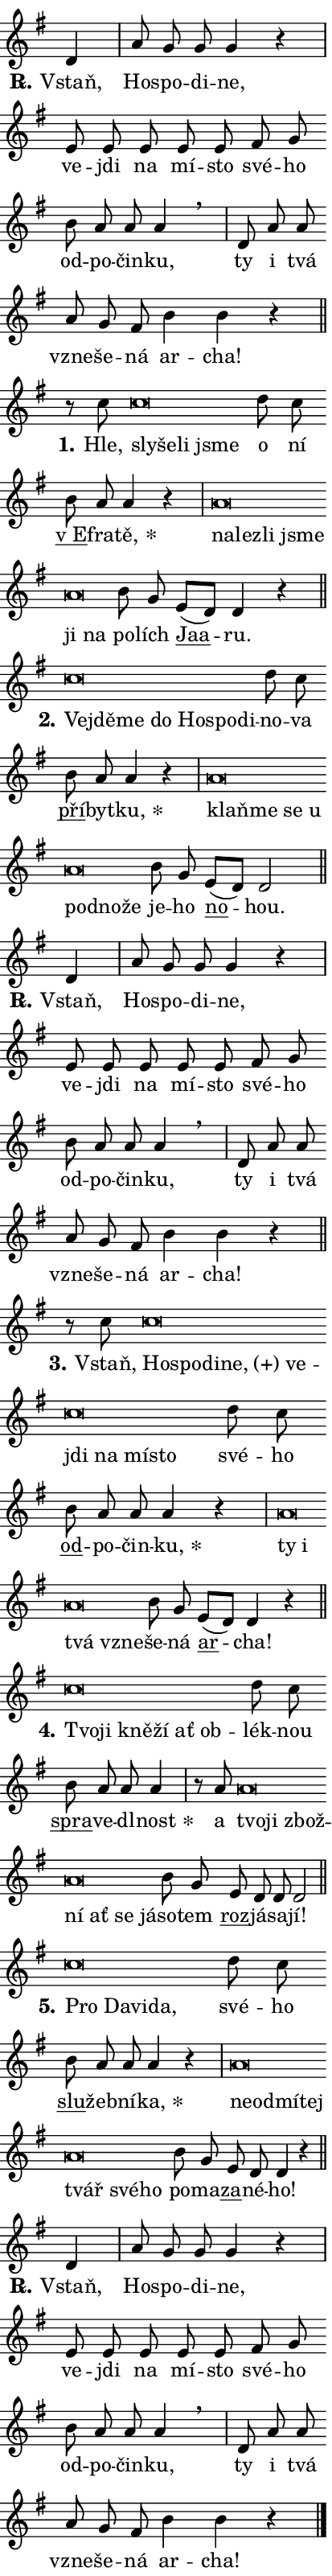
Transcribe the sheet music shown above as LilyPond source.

\version "2.24.0"
\header { tagline = "" }
\paper {
  indent = 0\cm
  top-margin = 0\cm
  right-margin = 0.13\cm % to fit lyric hyphens
  bottom-margin = 0\cm
  left-margin = 0\cm
  paper-width = 7\cm
  page-breaking = #ly:one-page-breaking
  system-system-spacing.basic-distance = #11
  score-system-spacing.basic-distance = #11
  ragged-last = ##f
}


%% Author: Thomas Morley
%% https://lists.gnu.org/archive/html/lilypond-user/2020-05/msg00002.html
#(define (line-position grob)
"Returns position of @var[grob} in current system:
   @code{'start}, if at first time-step
   @code{'end}, if at last time-step
   @code{'middle} otherwise
"
  (let* ((col (ly:item-get-column grob))
         (ln (ly:grob-object col 'left-neighbor))
         (rn (ly:grob-object col 'right-neighbor))
         (col-to-check-left (if (ly:grob? ln) ln col))
         (col-to-check-right (if (ly:grob? rn) rn col))
         (break-dir-left
           (and
             (ly:grob-property col-to-check-left 'non-musical #f)
             (ly:item-break-dir col-to-check-left)))
         (break-dir-right
           (and
             (ly:grob-property col-to-check-right 'non-musical #f)
             (ly:item-break-dir col-to-check-right))))
        (cond ((eqv? 1 break-dir-left) 'start)
              ((eqv? -1 break-dir-right) 'end)
              (else 'middle))))

#(define (tranparent-at-line-position vctor)
  (lambda (grob)
  "Relying on @code{line-position} select the relevant enry from @var{vctor}.
Used to determine transparency,"
    (case (line-position grob)
      ((end) (not (vector-ref vctor 0)))
      ((middle) (not (vector-ref vctor 1)))
      ((start) (not (vector-ref vctor 2))))))

noteHeadBreakVisibility =
#(define-music-function (break-visibility)(vector?)
"Makes @code{NoteHead}s transparent relying on @var{break-visibility}"
#{
  \override NoteHead.transparent =
    #(tranparent-at-line-position break-visibility)
#})

#(define delete-ledgers-for-transparent-note-heads
  (lambda (grob)
    "Reads whether a @code{NoteHead} is transparent.
If so this @code{NoteHead} is removed from @code{'note-heads} from
@var{grob}, which is supposed to be @code{LedgerLineSpanner}.
As a result ledgers are not printed for this @code{NoteHead}"
    (let* ((nhds-array (ly:grob-object grob 'note-heads))
           (nhds-list
             (if (ly:grob-array? nhds-array)
                 (ly:grob-array->list nhds-array)
                 '()))
           ;; Relies on the transparent-property being done before
           ;; Staff.LedgerLineSpanner.after-line-breaking is executed.
           ;; This is fragile ...
           (to-keep
             (remove
               (lambda (nhd)
                 (ly:grob-property nhd 'transparent #f))
               nhds-list)))
      ;; TODO find a better method to iterate over grob-arrays, similiar
      ;; to filter/remove etc for lists
      ;; For now rebuilt from scratch
      (set! (ly:grob-object grob 'note-heads)  '())
      (for-each
        (lambda (nhd)
          (ly:pointer-group-interface::add-grob grob 'note-heads nhd))
        to-keep))))

squashNotes = {
  \override NoteHead.X-extent = #'(-0.2 . 0.2)
  \override NoteHead.Y-extent = #'(-0.75 . 0)
  \override NoteHead.stencil =
    #(lambda (grob)
       (let ((pos (ly:grob-property grob 'staff-position)))
         (begin
           (if (< pos -7) (display "ERROR: Lower brevis then expected\n") (display ""))
           (if (<= pos -6) ly:text-interface::print ly:note-head::print))))
}
unSquashNotes = {
  \revert NoteHead.X-extent
  \revert NoteHead.Y-extent
  \revert NoteHead.stencil
}

hideNotes = \noteHeadBreakVisibility #begin-of-line-visible
unHideNotes = \noteHeadBreakVisibility #all-visible

% work-around for resetting accidentals
% https://lilypond.org/doc/v2.23/Documentation/notation/displaying-rhythms#unmetered-music
cadenzaMeasure = {
  \cadenzaOff
  \partial 1024 s1024
  \cadenzaOn
}

#(define-markup-command (accent layout props text) (markup?)
  "Underline accented syllable"
  (interpret-markup layout props
    #{\markup \override #'(offset . 4.3) \underline { #text }#}))

responsum = \markup \concat {
  "R" \hspace #-1.05 \path #0.1 #'((moveto 0 0.07) (lineto 0.9 0.8)) \hspace #0.05 "."
}

spaceSize = #0.6828661417322834 % exact space size for TeX Gyre Schola

\layout {
  \context {
    \Staff
    \remove "Time_signature_engraver"
    \override LedgerLineSpanner.after-line-breaking = #delete-ledgers-for-transparent-note-heads
  }
  \context {
    \Lyrics {
      \override LyricSpace.minimum-distance = \spaceSize
      \override LyricText.font-name = #"TeX Gyre Schola"
      \override LyricText.font-size = 1
      \override StanzaNumber.font-name = #"TeX Gyre Schola Bold"
      \override StanzaNumber.font-size = 1
    }
  }
  \context {
    \Score 
    \override NoteHead.text =
      #(lambda (grob) 
        (let ((pos (ly:grob-property grob 'staff-position)))
          #{\markup {
            \combine
              \halign #-0.55 \raise #(if (= pos -6) 0 0.5) \override #'(thickness . 2) \draw-line #'(3.2 . 0)
              \musicglyph "noteheads.sM1"
          }#}))
  }
}

% magnetic-lyrics.ily
%
%   written by
%     Jean Abou Samra <jean@abou-samra.fr>
%     Werner Lemberg <wl@gnu.org>
%
%   adapted by
%     Jiri Hon <jiri.hon@gmail.com>
%
% Version 2022-Apr-15

% https://www.mail-archive.com/lilypond-user@gnu.org/msg149350.html

#(define (Left_hyphen_pointer_engraver context)
   "Collect syllable-hyphen-syllable occurrences in lyrics and store
them in properties.  This engraver only looks to the left.  For
example, if the lyrics input is @code{foo -- bar}, it does the
following.

@itemize @bullet
@item
Set the @code{text} property of the @code{LyricHyphen} grob between
@q{foo} and @q{bar} to @code{foo}.

@item
Set the @code{left-hyphen} property of the @code{LyricText} grob with
text @q{foo} to the @code{LyricHyphen} grob between @q{foo} and
@q{bar}.
@end itemize

Use this auxiliary engraver in combination with the
@code{lyric-@/text::@/apply-@/magnetic-@/offset!} hook."
   (let ((hyphen #f)
         (text #f))
     (make-engraver
      (acknowledgers
       ((lyric-syllable-interface engraver grob source-engraver)
        (set! text grob)))
      (end-acknowledgers
       ((lyric-hyphen-interface engraver grob source-engraver)
        ;(when (not (grob::has-interface grob 'lyric-space-interface))
          (set! hyphen grob)));)
      ((stop-translation-timestep engraver)
       (when (and text hyphen)
         (ly:grob-set-object! text 'left-hyphen hyphen))
       (set! text #f)
       (set! hyphen #f)))))

#(define (lyric-text::apply-magnetic-offset! grob)
   "If the space between two syllables is less than the value in
property @code{LyricText@/.details@/.squash-threshold}, move the right
syllable to the left so that it gets concatenated with the left
syllable.

Use this function as a hook for
@code{LyricText@/.after-@/line-@/breaking} if the
@code{Left_@/hyphen_@/pointer_@/engraver} is active."
   (let ((hyphen (ly:grob-object grob 'left-hyphen #f)))
     (when hyphen
       (let ((left-text (ly:spanner-bound hyphen LEFT)))
         (when (grob::has-interface left-text 'lyric-syllable-interface)
           (let* ((common (ly:grob-common-refpoint grob left-text X))
                  (this-x-ext (ly:grob-extent grob common X))
                  (left-x-ext
                   (begin
                     ;; Trigger magnetism for left-text.
                     (ly:grob-property left-text 'after-line-breaking)
                     (ly:grob-extent left-text common X)))
                  ;; `delta` is the gap width between two syllables.
                  (delta (- (interval-start this-x-ext)
                            (interval-end left-x-ext)))
                  (details (ly:grob-property grob 'details))
                  (threshold (assoc-get 'squash-threshold details 0.2)))
             (when (< delta threshold)
               (let* (;; We have to manipulate the input text so that
                      ;; ligatures crossing syllable boundaries are not
                      ;; disabled.  For languages based on the Latin
                      ;; script this is essentially a beautification.
                      ;; However, for non-Western scripts it can be a
                      ;; necessity.
                      (lt (ly:grob-property left-text 'text))
                      (rt (ly:grob-property grob 'text))
                      (is-space (grob::has-interface hyphen 'lyric-space-interface))
                      (space (if is-space " " ""))
                      (extra-delta (if is-space spaceSize 0))
                      ;; Append new syllable.
                      (ltrt-space (if (and (string? lt) (string? rt))
                                (string-append lt space rt)
                                (make-concat-markup (list lt space rt))))
                      ;; Right-align `ltrt` to the right side.
                      (ltrt-space-markup (grob-interpret-markup
                               grob
                               (make-translate-markup
                                (cons (interval-length this-x-ext) 0)
                                (make-right-align-markup ltrt-space)))))
                 (begin
                   ;; Don't print `left-text`.
                   (ly:grob-set-property! left-text 'stencil #f)
                   ;; Set text and stencil (which holds all collected
                   ;; syllables so far) and shift it to the left.
                   (ly:grob-set-property! grob 'text ltrt-space)
                   (ly:grob-set-property! grob 'stencil ltrt-space-markup)
                   (ly:grob-translate-axis! grob (- (- delta extra-delta)) X))))))))))


#(define (lyric-hyphen::displace-bounds-first grob)
   ;; Make very sure this callback isn't triggered too early.
   (let ((left (ly:spanner-bound grob LEFT))
         (right (ly:spanner-bound grob RIGHT)))
     (ly:grob-property left 'after-line-breaking)
     (ly:grob-property right 'after-line-breaking)
     (ly:lyric-hyphen::print grob)))

squashThreshold = #0.4

\layout {
  \context {
    \Lyrics
    \consists #Left_hyphen_pointer_engraver
    \override LyricText.after-line-breaking =
      #lyric-text::apply-magnetic-offset!
    \override LyricHyphen.stencil = #lyric-hyphen::displace-bounds-first
    \override LyricText.details.squash-threshold = \squashThreshold
    \override LyricHyphen.minimum-distance = 0
    \override LyricHyphen.minimum-length = \squashThreshold
  }
}

squashText = \override LyricText.details.squash-threshold = 9999
unSquashText = \override LyricText.details.squash-threshold = \squashThreshold

leftText = \override LyricText.self-alignment-X = #LEFT
unLeftText = \revert LyricText.self-alignment-X

starOffset = #(lambda (grob) 
                (let ((x_offset (ly:self-alignment-interface::aligned-on-x-parent grob)))
                  (if (= x_offset 0) 0 (+ x_offset 1.2))))

star = #(define-music-function (syllable)(string?)
"Append star separator at the end of a syllable"
#{
  \once \override LyricText.X-offset = #starOffset
  \lyricmode { \markup {
    #syllable
    \override #'((font-name . "TeX Gyre Schola Bold")) \hspace #0.2 \lower #0.65 \larger "*"
  } }
#})

starAccent = #(define-music-function (syllable)(string?)
"Append star separator at the end of a syllable and make accent"
#{
  \once \override LyricText.X-offset = #starOffset
  \lyricmode { \markup {
    \accent #syllable
    \override #'((font-name . "TeX Gyre Schola Bold")) \hspace #0.2 \lower #0.65 \larger "*"
  } }
#})

breath = #(define-music-function (syllable)(string?)
"Append breathing indicator at the end of a syllable"
#{
  \lyricmode { \markup { #syllable "+" } }
#})

optionalBreath = #(define-music-function (syllable)(string?)
"Append optional breathing indicator at the end of a syllable"
#{
  \lyricmode { \markup { #syllable "(+)" } }
#})


\score {
    <<
        \new Voice = "melody" { \cadenzaOn \key g \major \relative { d'4 \cadenzaMeasure \bar "|" a'8 g g g4 r \cadenzaMeasure \bar "|" e8 e e e e \bar "" fis g \bar "" b a a a4 \breathe \cadenzaMeasure \bar "|" d,8 a' a \bar "" a g fis b4 b r \cadenzaMeasure \bar "||" \break } }
        \new Lyrics \lyricsto "melody" { \lyricmode { \set stanza = \responsum
Vstaň, Ho -- spo -- di -- ne, ve -- jdi na mí -- sto své -- ho od -- po -- čin -- ku, ty i tvá vzne -- še -- ná ar -- cha! } }
    >>
    \layout {}
}

\score {
    <<
        \new Voice = "melody" { \cadenzaOn \key g \major \relative { r8 c''8 \squashNotes c\breve*1/16 \hideNotes \breve*1/16 \bar "" \breve*1/16 \breve*1/16 \bar "" \unHideNotes \unSquashNotes d8 c \bar "" b a a4 r \cadenzaMeasure \bar "|" \squashNotes a\breve*1/16 \hideNotes \breve*1/16 \bar "" \breve*1/16 \bar "" \breve*1/16 \bar "" \breve*1/16 \breve*1/16 \bar "" \unHideNotes \unSquashNotes b8 g \bar "" e[( d)] d4 r \cadenzaMeasure \bar "||" \break } }
        \new Lyrics \lyricsto "melody" { \lyricmode { \set stanza = "1."
Hle, \leftText sly -- \squashText še -- li jsme \unLeftText \unSquashText o ní \markup \accent "v E" -- fra -- \star tě, \leftText na -- \squashText lez -- li jsme ji na \unLeftText \unSquashText po -- lích \markup \accent Jaa -- ru. } }
    >>
    \layout {}
}

\score {
    <<
        \new Voice = "melody" { \cadenzaOn \key g \major \relative { \squashNotes c''\breve*1/16 \hideNotes \breve*1/16 \bar "" \breve*1/16 \bar "" \breve*1/16 \bar "" \breve*1/16 \bar "" \breve*1/16 \breve*1/16 \bar "" \unHideNotes \unSquashNotes d8 c \bar "" b a a4 r \cadenzaMeasure \bar "|" \squashNotes a\breve*1/16 \hideNotes \breve*1/16 \bar "" \breve*1/16 \bar "" \breve*1/16 \bar "" \breve*1/16 \bar "" \breve*1/16 \breve*1/16 \bar "" \unHideNotes \unSquashNotes b8 g \bar "" e[( d)] d2 \cadenzaMeasure \bar "||" \break } }
        \new Lyrics \lyricsto "melody" { \lyricmode { \set stanza = "2."
\leftText Ve -- \squashText jdě -- me do Ho -- spo -- di -- \unLeftText \unSquashText no -- va \markup \accent pří -- byt -- \star ku, \leftText klaň -- \squashText me se u pod -- no -- že \unLeftText \unSquashText je -- ho \markup \accent no -- hou. } }
    >>
    \layout {}
}

\score {
    <<
        \new Voice = "melody" { \cadenzaOn \key g \major \relative { d'4 \cadenzaMeasure \bar "|" a'8 g g g4 r \cadenzaMeasure \bar "|" e8 e e e e \bar "" fis g \bar "" b a a a4 \breathe \cadenzaMeasure \bar "|" d,8 a' a \bar "" a g fis b4 b r \cadenzaMeasure \bar "||" \break } }
        \new Lyrics \lyricsto "melody" { \lyricmode { \set stanza = \responsum
Vstaň, Ho -- spo -- di -- ne, ve -- jdi na mí -- sto své -- ho od -- po -- čin -- ku, ty i tvá vzne -- še -- ná ar -- cha! } }
    >>
    \layout {}
}

\score {
    <<
        \new Voice = "melody" { \cadenzaOn \key g \major \relative { r8 c''8 \squashNotes c\breve*1/16 \hideNotes \breve*1/16 \bar "" \breve*1/16 \bar "" \breve*1/16 \bar "" \breve*1/16 \bar "" \breve*1/16 \bar "" \breve*1/16 \bar "" \breve*1/16 \breve*1/16 \bar "" \unHideNotes \unSquashNotes d8 c \bar "" b a a a4 r \cadenzaMeasure \bar "|" \squashNotes a\breve*1/16 \hideNotes \breve*1/16 \bar "" \breve*1/16 \breve*1/16 \bar "" \unHideNotes \unSquashNotes b8 g \bar "" e[( d)] d4 r \cadenzaMeasure \bar "||" \break } }
        \new Lyrics \lyricsto "melody" { \lyricmode { \set stanza = "3."
Vstaň, \leftText Ho -- \squashText spo -- di -- \optionalBreath ne, ve -- jdi na mí -- sto \unLeftText \unSquashText své -- ho \markup \accent od -- po -- čin -- \star ku, \leftText ty \squashText i tvá vzne -- \unLeftText \unSquashText še -- ná \markup \accent ar -- cha! } }
    >>
    \layout {}
}

\score {
    <<
        \new Voice = "melody" { \cadenzaOn \key g \major \relative { \squashNotes c''\breve*1/16 \hideNotes \breve*1/16 \bar "" \breve*1/16 \bar "" \breve*1/16 \bar "" \breve*1/16 \breve*1/16 \bar "" \unHideNotes \unSquashNotes d8 c \bar "" b a a a4 \cadenzaMeasure \bar "|" r8 a8 \squashNotes a\breve*1/16 \hideNotes \breve*1/16 \bar "" \breve*1/16 \bar "" \breve*1/16 \bar "" \breve*1/16 \bar "" \breve*1/16 \breve*1/16 \bar "" \unHideNotes \unSquashNotes b8 g \bar "" e d d d2 \cadenzaMeasure \bar "||" \break } }
        \new Lyrics \lyricsto "melody" { \lyricmode { \set stanza = "4."
\leftText Tvo -- \squashText ji kně -- ží ať ob -- \unLeftText \unSquashText lék -- nou \markup \accent spra -- ve -- dl -- \star nost a \leftText tvo -- \squashText ji zbož -- ní ať se já -- \unLeftText \unSquashText so -- tem \markup \accent roz -- já -- sa -- jí! } }
    >>
    \layout {}
}

\score {
    <<
        \new Voice = "melody" { \cadenzaOn \key g \major \relative { \squashNotes c''\breve*1/16 \hideNotes \breve*1/16 \bar "" \breve*1/16 \breve*1/16 \bar "" \unHideNotes \unSquashNotes d8 c \bar "" b a a a4 r \cadenzaMeasure \bar "|" \squashNotes a\breve*1/16 \hideNotes \breve*1/16 \bar "" \breve*1/16 \bar "" \breve*1/16 \bar "" \breve*1/16 \bar "" \breve*1/16 \breve*1/16 \bar "" \unHideNotes \unSquashNotes b8 g \bar "" e d d4 r \cadenzaMeasure \bar "||" \break } }
        \new Lyrics \lyricsto "melody" { \lyricmode { \set stanza = "5."
\leftText Pro \squashText Da -- vi -- da, \unLeftText \unSquashText své -- ho \markup \accent slu -- žeb -- ní -- \star ka, \leftText ne -- \squashText od -- mí -- tej tvář své -- ho \unLeftText \unSquashText po -- ma -- \markup \accent za -- né -- ho! } }
    >>
    \layout {}
}

\score {
    <<
        \new Voice = "melody" { \cadenzaOn \key g \major \relative { d'4 \cadenzaMeasure \bar "|" a'8 g g g4 r \cadenzaMeasure \bar "|" e8 e e e e \bar "" fis g \bar "" b a a a4 \breathe \cadenzaMeasure \bar "|" d,8 a' a \bar "" a g fis b4 b r \cadenzaMeasure \bar "||" \break } \bar "|." }
        \new Lyrics \lyricsto "melody" { \lyricmode { \set stanza = \responsum
Vstaň, Ho -- spo -- di -- ne, ve -- jdi na mí -- sto své -- ho od -- po -- čin -- ku, ty i tvá vzne -- še -- ná ar -- cha! } }
    >>
    \layout {}
}
